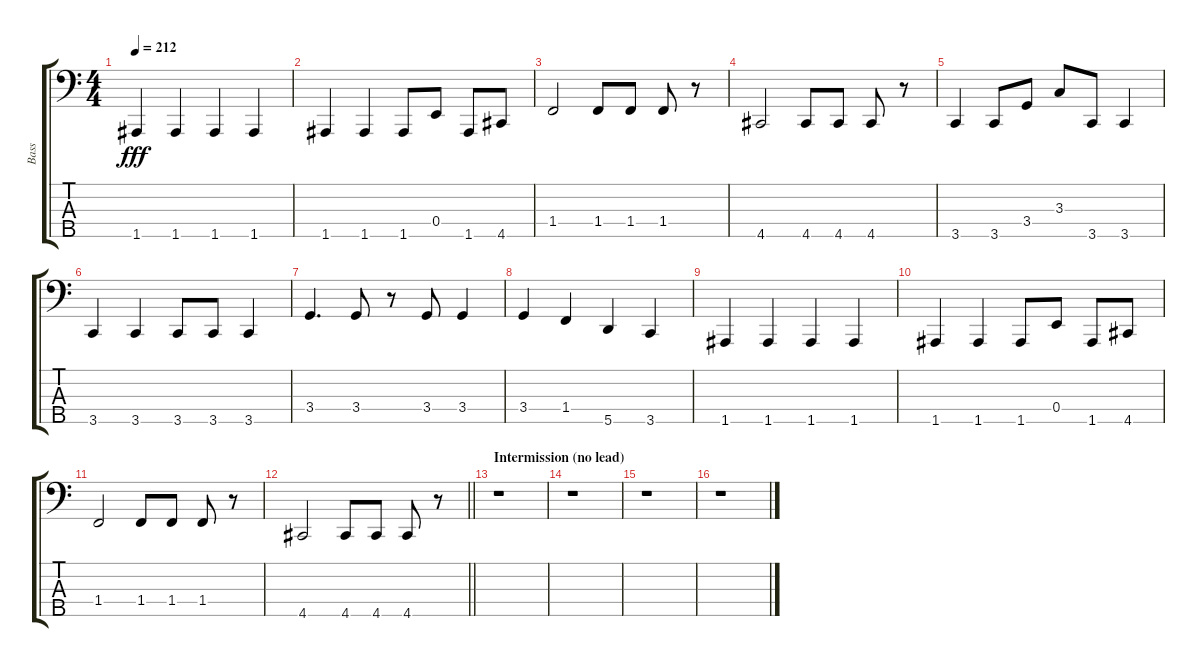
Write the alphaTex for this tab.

\track ("Bass" "Bass") {instrument electricbasspick}
\staff {score tabs}
\tuning (G2 D2 A1 E1 A0) {hide}
\ts (4 4)
\tempo 212
\clef f4
\ks c
1.5.4{dy fff} 1.5.4 1.5.4 1.5.4 |
1.5.4 1.5.4 1.5.8 0.4.8 1.5.8 4.5.8 |
1.4.2 1.4.8 1.4.8 1.4.8 r.8 |
4.5.2 4.5.8 4.5.8 4.5.8 r.8 |
3.5.4 3.5.8 3.4.8 3.3.8 3.5.8 3.5.4 |
3.5.4 3.5.4 3.5.8 3.5.8 3.5.4 |
3.4.4{d} 3.4.8 r.8 3.4.8 3.4.4 |
3.4.4 1.4.4 5.5.4 3.5.4 |
1.5.4 1.5.4 1.5.4 1.5.4 |
1.5.4 1.5.4 1.5.8 0.4.8 1.5.8 4.5.8 |
1.4.2 1.4.8 1.4.8 1.4.8 r.8 |
\barLineRight lightlight
4.5.2 4.5.8 4.5.8 4.5.8 r.8 |
\section ("" "Intermission (no lead)")
r.1 |
r.1 |
r.1 |
r.1
